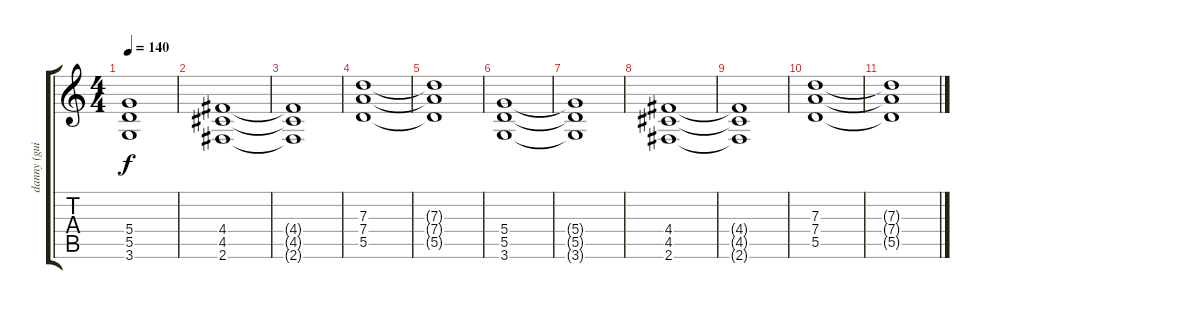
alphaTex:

\track ("danny (guitar)" "danny (gui") {instrument overdrivenguitar}
\staff {score tabs}
\tuning (E4 B3 G3 D3 A2 E2) {hide}
\ts (4 4)
\tempo 140
\clef g2
\ks c
(5.4{t} 5.5{t} 3.6{t}).1{dy f} |
(4.4 4.5 2.6).1 |
(4.4{t} 4.5{t} 2.6{t}).1 |
(7.3 7.4 5.5).1 |
(7.3{t} 7.4{t} 5.5{t}).1 |
(5.4 5.5 3.6).1 |
(5.4{t} 5.5{t} 3.6{t}).1 |
(4.4 4.5 2.6).1 |
(4.4{t} 4.5{t} 2.6{t}).1 |
(7.3 7.4 5.5).1 |
(7.3{t} 7.4{t} 5.5{t}).1
